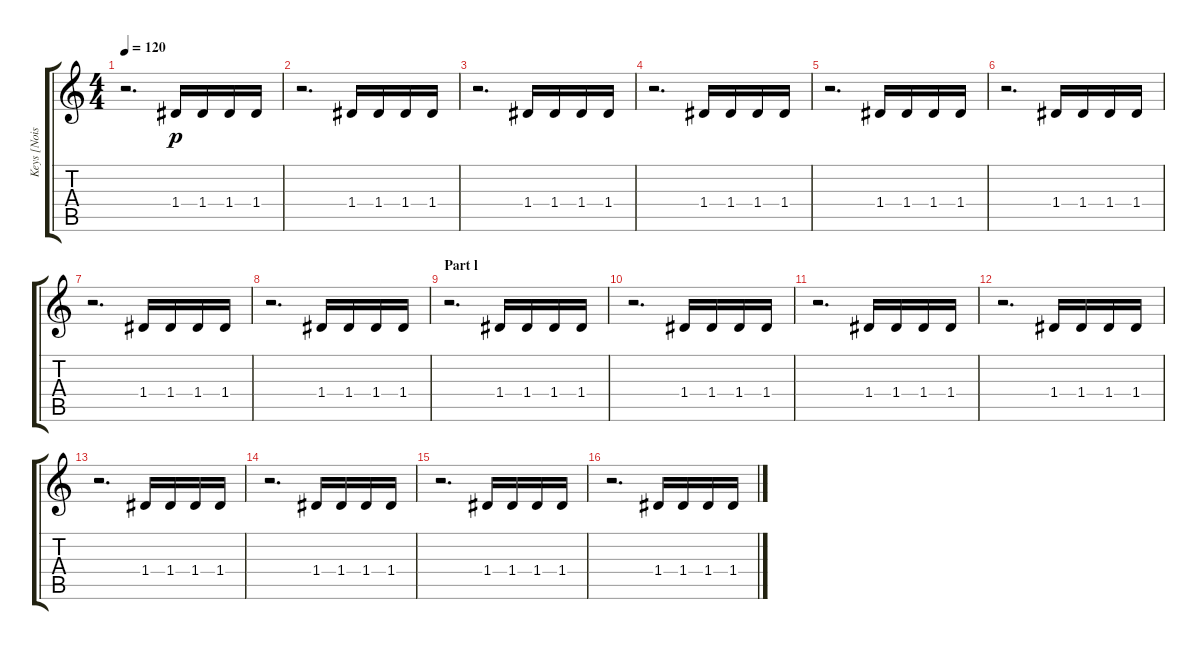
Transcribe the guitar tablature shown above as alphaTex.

\track ("Keys [Noise]" "Keys [Nois") {instrument acousticguitarnylon}
\staff {score tabs}
\tuning (E4 B3 G3 D3 A2 E2) {hide}
\ts (4 4)
\section ("" "")
\tempo 120
\clef g2
\ks c
r.2{d dy p} 1.4.16 1.4.16 1.4.16 1.4.16 |
r.2{d} 1.4.16 1.4.16 1.4.16 1.4.16 |
r.2{d} 1.4.16 1.4.16 1.4.16 1.4.16 |
r.2{d} 1.4.16 1.4.16 1.4.16 1.4.16 |
r.2{d} 1.4.16 1.4.16 1.4.16 1.4.16 |
r.2{d} 1.4.16 1.4.16 1.4.16 1.4.16 |
r.2{d} 1.4.16 1.4.16 1.4.16 1.4.16 |
r.2{d} 1.4.16 1.4.16 1.4.16 1.4.16 |
\section ("" "Part l")
r.2{d} 1.4.16 1.4.16 1.4.16 1.4.16 |
r.2{d} 1.4.16 1.4.16 1.4.16 1.4.16 |
r.2{d} 1.4.16 1.4.16 1.4.16 1.4.16 |
r.2{d} 1.4.16 1.4.16 1.4.16 1.4.16 |
r.2{d} 1.4.16 1.4.16 1.4.16 1.4.16 |
r.2{d} 1.4.16 1.4.16 1.4.16 1.4.16 |
r.2{d} 1.4.16 1.4.16 1.4.16 1.4.16 |
r.2{d} 1.4.16 1.4.16 1.4.16 1.4.16
